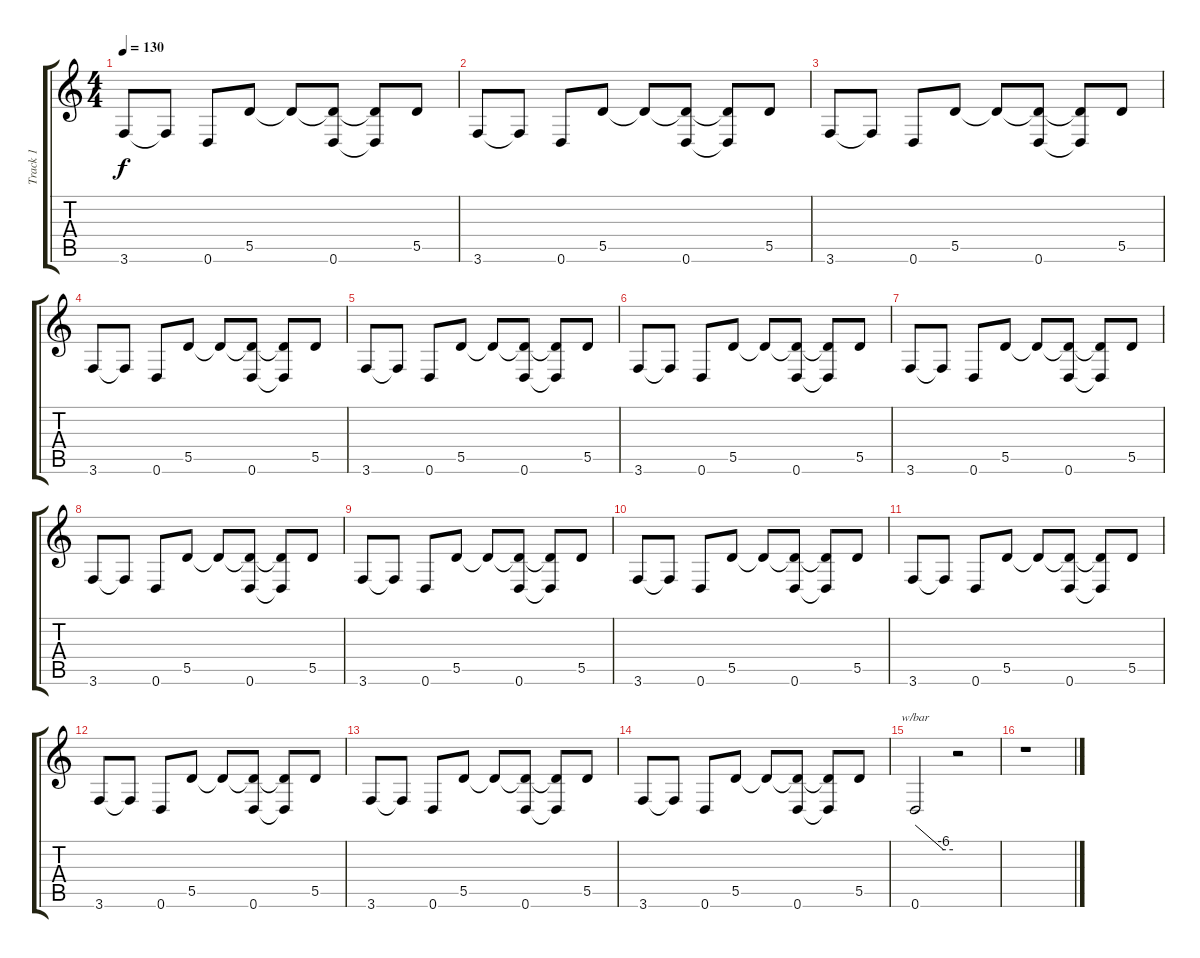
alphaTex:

\track ("Track 1" "Track 1") {instrument overdrivenguitar}
\staff {score tabs}
\tuning (E4 B3 G3 D3 A2 D2) {hide}
\ts (4 4)
\tempo 130
\clef g2
\ks c
3.6.8{dy f} 3.6{t}.8 0.6.8 5.5.8 5.5{t}.8 (5.5{t} 0.6).8 (5.5{t} 0.6{t}).8 5.5.8 |
3.6.8 3.6{t}.8 0.6.8 5.5.8 5.5{t}.8 (5.5{t} 0.6).8 (5.5{t} 0.6{t}).8 5.5.8 |
3.6.8 3.6{t}.8 0.6.8 5.5.8 5.5{t}.8 (5.5{t} 0.6).8 (5.5{t} 0.6{t}).8 5.5.8 |
3.6.8 3.6{t}.8 0.6.8 5.5.8 5.5{t}.8 (5.5{t} 0.6).8 (5.5{t} 0.6{t}).8 5.5.8 |
3.6.8 3.6{t}.8 0.6.8 5.5.8 5.5{t}.8 (5.5{t} 0.6).8 (5.5{t} 0.6{t}).8 5.5.8 |
3.6.8 3.6{t}.8 0.6.8 5.5.8 5.5{t}.8 (5.5{t} 0.6).8 (5.5{t} 0.6{t}).8 5.5.8 |
3.6.8 3.6{t}.8 0.6.8 5.5.8 5.5{t}.8 (5.5{t} 0.6).8 (5.5{t} 0.6{t}).8 5.5.8 |
3.6.8 3.6{t}.8 0.6.8 5.5.8 5.5{t}.8 (5.5{t} 0.6).8 (5.5{t} 0.6{t}).8 5.5.8 |
3.6.8 3.6{t}.8 0.6.8 5.5.8 5.5{t}.8 (5.5{t} 0.6).8 (5.5{t} 0.6{t}).8 5.5.8 |
3.6.8 3.6{t}.8 0.6.8 5.5.8 5.5{t}.8 (5.5{t} 0.6).8 (5.5{t} 0.6{t}).8 5.5.8 |
3.6.8 3.6{t}.8 0.6.8 5.5.8 5.5{t}.8 (5.5{t} 0.6).8 (5.5{t} 0.6{t}).8 5.5.8 |
3.6.8 3.6{t}.8 0.6.8 5.5.8 5.5{t}.8 (5.5{t} 0.6).8 (5.5{t} 0.6{t}).8 5.5.8 |
3.6.8 3.6{t}.8 0.6.8 5.5.8 5.5{t}.8 (5.5{t} 0.6).8 (5.5{t} 0.6{t}).8 5.5.8 |
3.6.8 3.6{t}.8 0.6.8 5.5.8 5.5{t}.8 (5.5{t} 0.6).8 (5.5{t} 0.6{t}).8 5.5.8 |
0.6.2{tbe (custom default 0 0 45 -24 60 -24)} r.2 |
r.1
